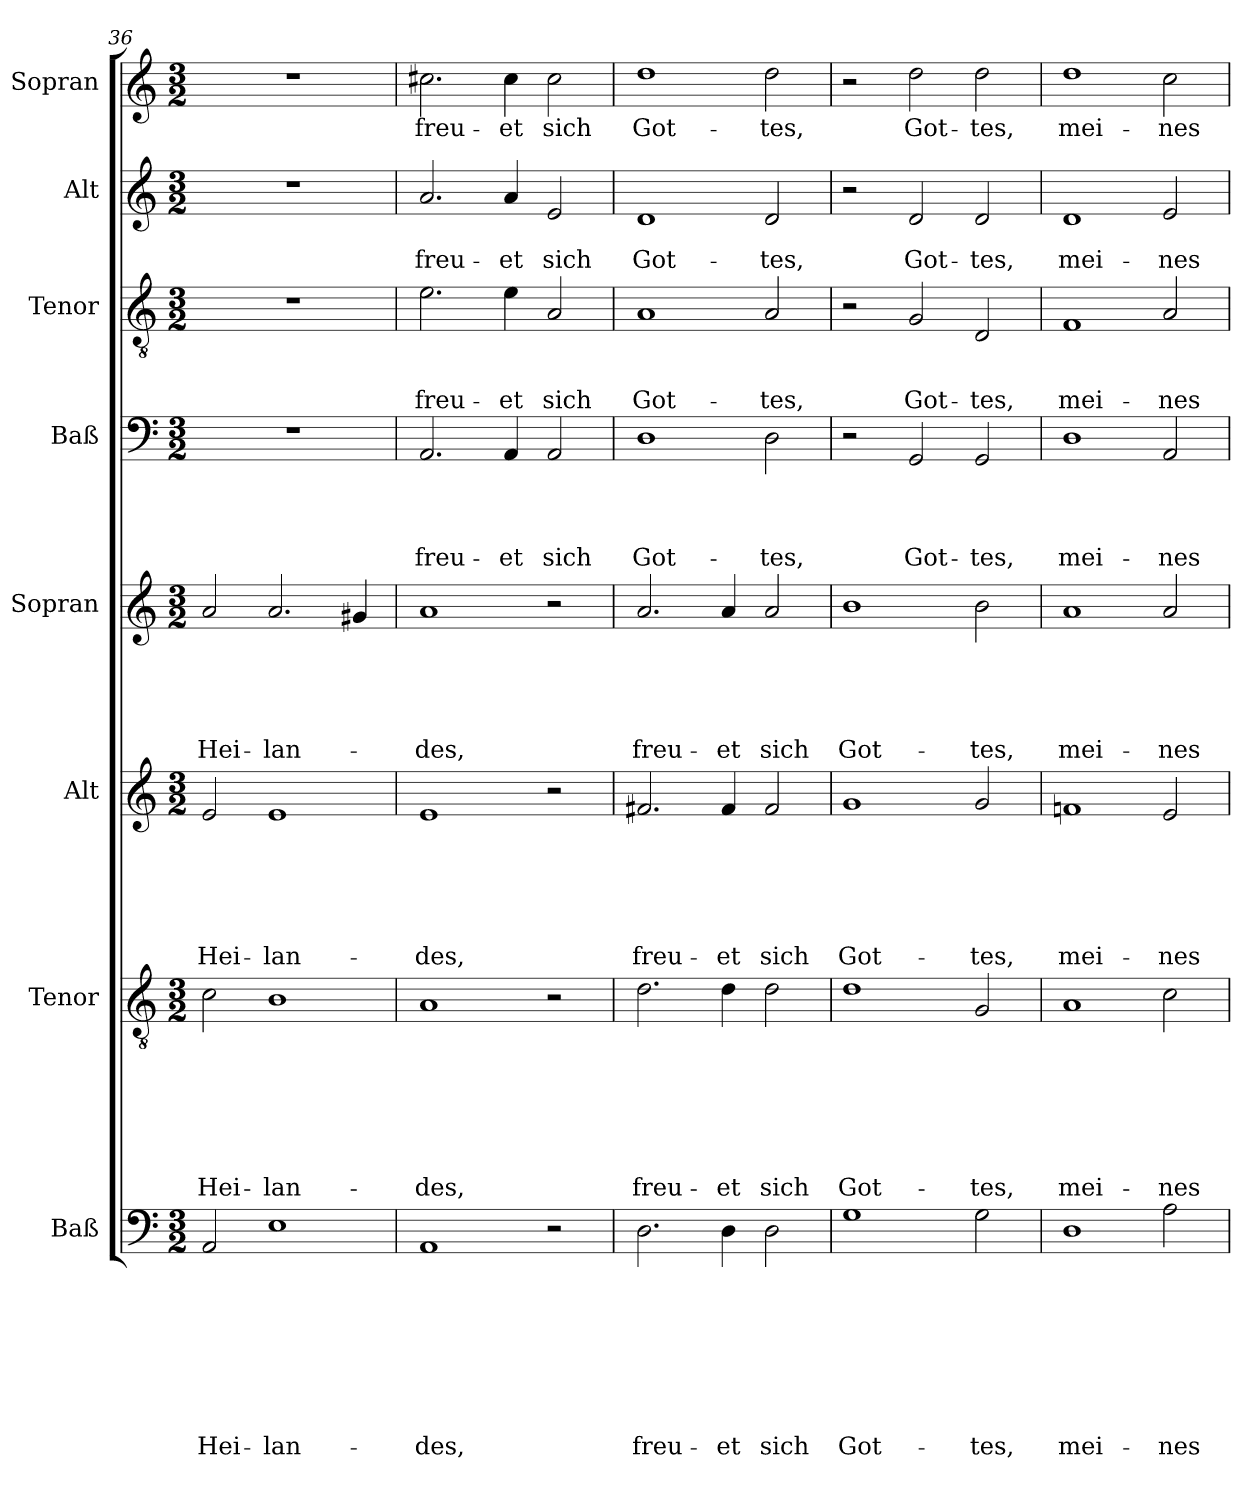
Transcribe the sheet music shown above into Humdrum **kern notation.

**kern	**text	**text	**text	**text	**text	**text	**text	**text	**kern	**text	**text	**text	**text	**text	**text	**text	**kern	**text	**text	**text	**text	**text	**text	**kern	**text	**text	**text	**text	**text	**kern	**text	**text	**text	**text	**kern	**text	**text	**text	**kern	**text	**text	**kern	**text
*part8	*part8	*part8	*part8	*part8	*part8	*part8	*part8	*part8	*part7	*part7	*part7	*part7	*part7	*part7	*part7	*part7	*part6	*part6	*part6	*part6	*part6	*part6	*part6	*part5	*part5	*part5	*part5	*part5	*part5	*part4	*part4	*part4	*part4	*part4	*part3	*part3	*part3	*part3	*part2	*part2	*part2	*part1	*part1
*staff8	*staff8	*staff8	*staff8	*staff8	*staff8	*staff8	*staff8	*staff8	*staff7	*staff7	*staff7	*staff7	*staff7	*staff7	*staff7	*staff7	*staff6	*staff6	*staff6	*staff6	*staff6	*staff6	*staff6	*staff5	*staff5	*staff5	*staff5	*staff5	*staff5	*staff4	*staff4	*staff4	*staff4	*staff4	*staff3	*staff3	*staff3	*staff3	*staff2	*staff2	*staff2	*staff1	*staff1
*I"Baß	*	*	*	*	*	*	*	*	*I"Tenor	*	*	*	*	*	*	*	*I"Alt	*	*	*	*	*	*	*I"Sopran	*	*	*	*	*	*I"Baß	*	*	*	*	*I"Tenor	*	*	*	*I"Alt	*	*	*I"Sopran	*
*clefF4	*	*	*	*	*	*	*	*	*clefGv2	*	*	*	*	*	*	*	*clefG2	*	*	*	*	*	*	*clefG2	*	*	*	*	*	*clefF4	*	*	*	*	*clefGv2	*	*	*	*clefG2	*	*	*clefG2	*
*k[]	*	*	*	*	*	*	*	*	*k[]	*	*	*	*	*	*	*	*k[]	*	*	*	*	*	*	*k[]	*	*	*	*	*	*k[]	*	*	*	*	*k[]	*	*	*	*k[]	*	*	*k[]	*
*C:	*	*	*	*	*	*	*	*	*C:	*	*	*	*	*	*	*	*C:	*	*	*	*	*	*	*C:	*	*	*	*	*	*C:	*	*	*	*	*C:	*	*	*	*C:	*	*	*C:	*
*M3/2	*	*	*	*	*	*	*	*	*M3/2	*	*	*	*	*	*	*	*M3/2	*	*	*	*	*	*	*M3/2	*	*	*	*	*	*M3/2	*	*	*	*	*M3/2	*	*	*	*M3/2	*	*	*M3/2	*
=36	=36	=36	=36	=36	=36	=36	=36	=36	=36	=36	=36	=36	=36	=36	=36	=36	=36	=36	=36	=36	=36	=36	=36	=36	=36	=36	=36	=36	=36	=36	=36	=36	=36	=36	=36	=36	=36	=36	=36	=36	=36	=36	=36
2AA/	.	.	.	.	.	.	.	Hei-	2c\	.	.	.	.	.	.	Hei-	2e/	.	.	.	.	.	Hei-	2a/	.	.	.	.	Hei-	1.r	.	.	.	.	1.r	.	.	.	1.r	.	.	1.r	.
1E	.	.	.	.	.	.	.	-lan-	1B	.	.	.	.	.	.	-lan-	1e	.	.	.	.	.	-lan-	2.a/	.	.	.	.	-lan-	.	.	.	.	.	.	.	.	.	.	.	.	.	.
.	.	.	.	.	.	.	.	.	.	.	.	.	.	.	.	.	.	.	.	.	.	.	.	4g#X/	.	.	.	.	.	.	.	.	.	.	.	.	.	.	.	.	.	.	.
=37	=37	=37	=37	=37	=37	=37	=37	=37	=37	=37	=37	=37	=37	=37	=37	=37	=37	=37	=37	=37	=37	=37	=37	=37	=37	=37	=37	=37	=37	=37	=37	=37	=37	=37	=37	=37	=37	=37	=37	=37	=37	=37	=37
1AA	.	.	.	.	.	.	.	-des,	1A	.	.	.	.	.	.	-des,	1e	.	.	.	.	.	-des,	1a	.	.	.	.	-des,	2.AA/	.	.	.	freu-	2.e\	.	.	freu-	2.a/	.	freu-	2.cc#X\	freu-
.	.	.	.	.	.	.	.	.	.	.	.	.	.	.	.	.	.	.	.	.	.	.	.	.	.	.	.	.	.	4AA/	.	.	.	-et	4e\	.	.	-et	4a/	.	-et	4cc#\	-et
2r	.	.	.	.	.	.	.	.	2r	.	.	.	.	.	.	.	2r	.	.	.	.	.	.	2r	.	.	.	.	.	2AA/	.	.	.	sich	2A/	.	.	sich	2e/	.	sich	2cc#\	sich
!!LO:PB:g=z
=38	=38	=38	=38	=38	=38	=38	=38	=38	=38	=38	=38	=38	=38	=38	=38	=38	=38	=38	=38	=38	=38	=38	=38	=38	=38	=38	=38	=38	=38	=38	=38	=38	=38	=38	=38	=38	=38	=38	=38	=38	=38	=38	=38
2.D\	.	.	.	.	.	.	.	freu-	2.d\	.	.	.	.	.	.	freu-	2.f#X/	.	.	.	.	.	freu-	2.a/	.	.	.	.	freu-	1D	.	.	.	Got-	1A	.	.	Got-	1d	.	Got-	1dd	Got-
4D\	.	.	.	.	.	.	.	-et	4d\	.	.	.	.	.	.	-et	4f#/	.	.	.	.	.	-et	4a/	.	.	.	.	-et	.	.	.	.	.	.	.	.	.	.	.	.	.	.
2D\	.	.	.	.	.	.	.	sich	2d\	.	.	.	.	.	.	sich	2f#/	.	.	.	.	.	sich	2a/	.	.	.	.	sich	2D\	.	.	.	-tes,	2A/	.	.	-tes,	2d/	.	-tes,	2dd\	-tes,
=39	=39	=39	=39	=39	=39	=39	=39	=39	=39	=39	=39	=39	=39	=39	=39	=39	=39	=39	=39	=39	=39	=39	=39	=39	=39	=39	=39	=39	=39	=39	=39	=39	=39	=39	=39	=39	=39	=39	=39	=39	=39	=39	=39
1G	.	.	.	.	.	.	.	Got-	1d	.	.	.	.	.	.	Got-	1g	.	.	.	.	.	Got-	1b	.	.	.	.	Got-	2r	.	.	.	.	2r	.	.	.	2r	.	.	2r	.
.	.	.	.	.	.	.	.	.	.	.	.	.	.	.	.	.	.	.	.	.	.	.	.	.	.	.	.	.	.	2GG/	.	.	.	Got-	2G/	.	.	Got-	2d/	.	Got-	2dd\	Got-
2G\	.	.	.	.	.	.	.	-tes,	2G/	.	.	.	.	.	.	-tes,	2g/	.	.	.	.	.	-tes,	2b\	.	.	.	.	-tes,	2GG/	.	.	.	-tes,	2D/	.	.	-tes,	2d/	.	-tes,	2dd\	-tes,
=40	=40	=40	=40	=40	=40	=40	=40	=40	=40	=40	=40	=40	=40	=40	=40	=40	=40	=40	=40	=40	=40	=40	=40	=40	=40	=40	=40	=40	=40	=40	=40	=40	=40	=40	=40	=40	=40	=40	=40	=40	=40	=40	=40
1D	.	.	.	.	.	.	.	mei-	1A	.	.	.	.	.	.	mei-	1fn	.	.	.	.	.	mei-	1a	.	.	.	.	mei-	1D	.	.	.	mei-	1F	.	.	mei-	1d	.	mei-	1dd	mei-
2A\	.	.	.	.	.	.	.	-nes	2c\	.	.	.	.	.	.	-nes	2e/	.	.	.	.	.	-nes	2a/	.	.	.	.	-nes	2AA/	.	.	.	-nes	2A/	.	.	-nes	2e/	.	-nes	2cc\	-nes
=	=	=	=	=	=	=	=	=	=	=	=	=	=	=	=	=	=	=	=	=	=	=	=	=	=	=	=	=	=	=	=	=	=	=	=	=	=	=	=	=	=	=	=
*-	*-	*-	*-	*-	*-	*-	*-	*-	*-	*-	*-	*-	*-	*-	*-	*-	*-	*-	*-	*-	*-	*-	*-	*-	*-	*-	*-	*-	*-	*-	*-	*-	*-	*-	*-	*-	*-	*-	*-	*-	*-	*-	*-
